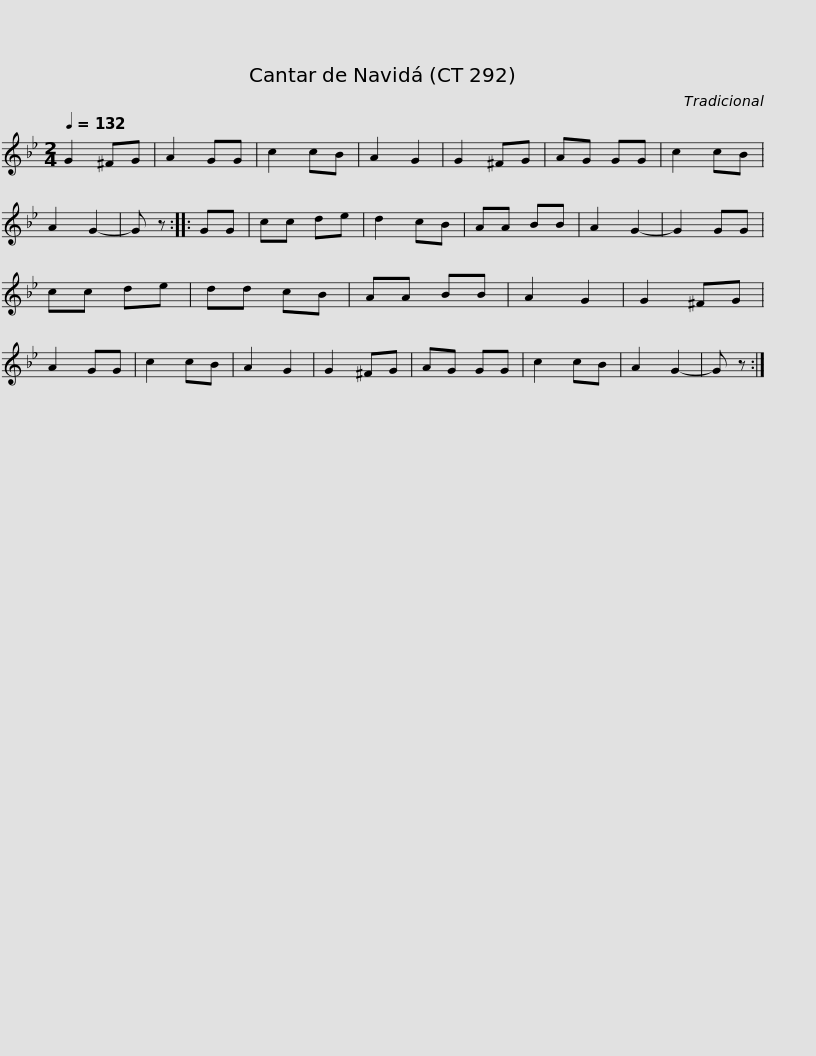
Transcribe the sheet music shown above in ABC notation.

X:1
L:1/8
Q:1/4=132
M:2/4
I:linebreak $
K:Gmin
V:1 treble
V:1
 G2 ^FG | A2 GG | c2 cB | A2 G2 | G2 ^FG | %5
 AG GG | c2 cB | A2 G2- | G z :: GG | %10
 cc de | d2 cB |$ AA BB | A2 G2- | G2 GG | %15
 cc de | dd cB | AA BB | A2 G2 | G2 ^FG | %20
 A2 GG | c2 cB | A2 G2 | G2 ^FG | AG GG |$ %25
 c2 cB | A2 G2- | G z :| %28
